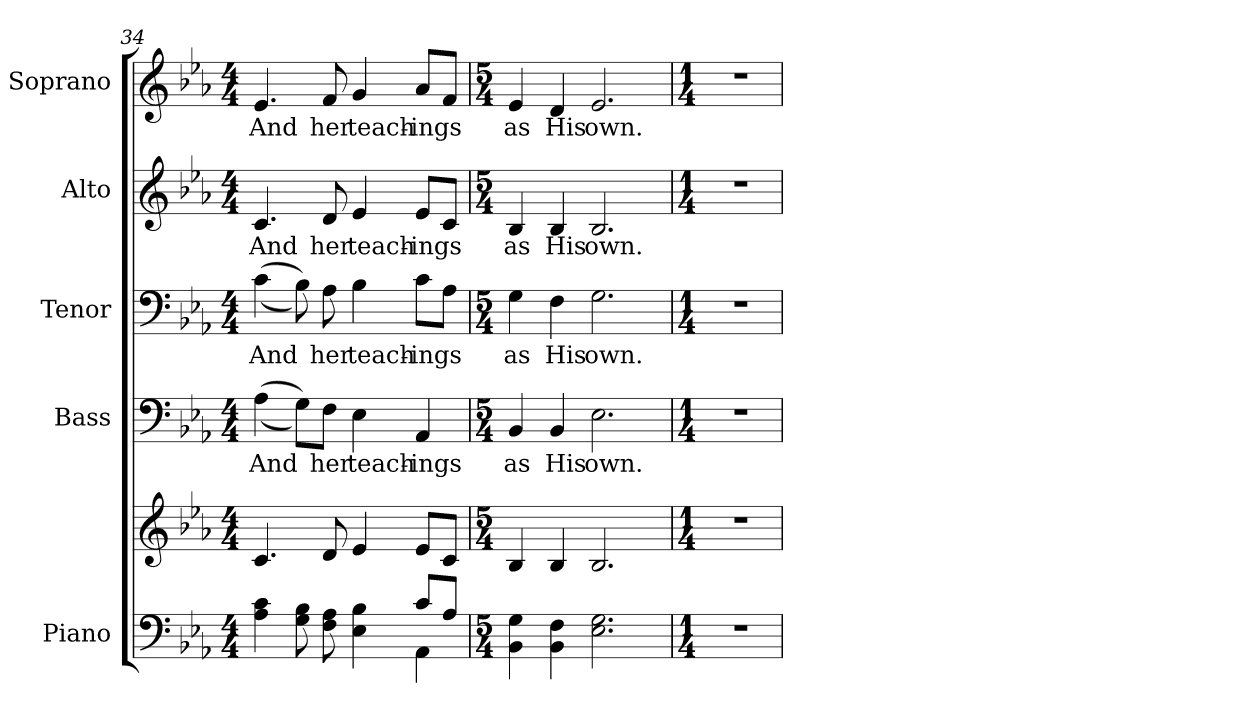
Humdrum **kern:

**kern	**kern	**kern	**text	**kern	**text	**kern	**text	**kern	**text
*part5	*part5	*part4	*part4	*part3	*part3	*part2	*part2	*part1	*part1
*staff6	*staff5	*staff4	*staff4	*staff3	*staff3	*staff2	*staff2	*staff1	*staff1
*I"Piano	*	*I"Bass	*	*I"Tenor	*	*I"Alto	*	*I"Soprano	*
*I'Pno.	*	*I'B.	*	*I'T.	*	*I'A.	*	*I'S.	*
*clefF4	*clefG2	*clefF4	*	*clefF4	*	*clefG2	*	*clefG2	*
*k[b-e-a-]	*k[b-e-a-]	*k[b-e-a-]	*	*k[b-e-a-]	*	*k[b-e-a-]	*	*k[b-e-a-]	*
*E-:	*E-:	*E-:	*	*E-:	*	*E-:	*	*E-:	*
*M4/4	*M4/4	*M4/4	*	*M4/4	*	*M4/4	*	*M4/4	*
=34	=34	=34	=34	=34	=34	=34	=34	=34	=34
*^	*	*	*	*	*	*	*	*	*
!	!	!	!	!LO:LY:b:color=#000000	!	!	!	!	!	!
!	!	!	!	!	!	!LO:LY:b:color=#000000	!	!	!	!
!	!	!	!	!	!	!	!	!LO:LY:b:color=#000000	!	!
!	!	!	!	!	!	!	!	!	!	!LO:LY:b:color=#000000
4A-i\ 4ci	2ryy	4.ci/	((4A-i\	And	((4ci\	And	4.ci/	And	4.e-i/	And
8Gi\ 8B-i	.	.	8Gi\L))	.	8B-i\))	.	.	.	.	.
!	!	!	!	!LO:LY:b:color=#000000	!	!	!	!	!	!
!	!	!	!	!	!	!LO:LY:b:color=#000000	!	!	!	!
!	!	!	!	!	!	!	!	!LO:LY:b:color=#000000	!	!
!	!	!	!	!	!	!	!	!	!	!LO:LY:b:color=#000000
8Fi\ 8A-i	.	8di/	8Fi\J	her	8A-i\	her	8di/	her	8fi/	her
!	!	!	!	!LO:LY:b:color=#000000	!	!	!	!	!	!
!	!	!	!	!	!	!LO:LY:b:color=#000000	!	!	!	!
!	!	!	!	!	!	!	!	!LO:LY:b:color=#000000	!	!
!	!	!	!	!	!	!	!	!	!	!LO:LY:b:color=#000000
4E-i\ 4B-i	4ryy	4e-i/	4E-i\	teach-	4B-i\	teach-	4e-i/	teach-	4gi/	teach-
!	!	!	!	!LO:LY:b:color=#000000	!	!	!	!	!	!
!	!	!	!	!	!	!LO:LY:b:color=#000000	!	!	!	!
!	!	!	!	!	!	!	!	!LO:LY:b:color=#000000	!	!
!	!	!	!	!	!	!	!	!	!	!LO:LY:b:color=#000000
8ci/L	4AA-i\	8e-i/L	4AA-i/	-ings	8ci\L	-ings	8e-i/L	-ings	8a-i/L	-ings
8A-i/J	.	8ci/J	.	.	8A-i\J	.	8ci/J	.	8fi/J	.
*v	*v	*	*	*	*	*	*	*	*	*
!!LO:PB:g=z
=35	=35	=35	=35	=35	=35	=35	=35	=35	=35
*M5/4	*M5/4	*M5/4	*	*M5/4	*	*M5/4	*	*M5/4	*
!	!	!	!LO:LY:b:color=#000000	!	!	!	!	!	!
!	!	!	!	!	!LO:LY:b:color=#000000	!	!	!	!
!	!	!	!	!	!	!	!LO:LY:b:color=#000000	!	!
!	!	!	!	!	!	!	!	!	!LO:LY:b:color=#000000
4BB-i\ 4Gi	4B-i/	4BB-i/	as	4Gi\	as	4B-i/	as	4e-i/	as
!	!	!	!LO:LY:b:color=#000000	!	!	!	!	!	!
!	!	!	!	!	!LO:LY:b:color=#000000	!	!	!	!
!	!	!	!	!	!	!	!LO:LY:b:color=#000000	!	!
!	!	!	!	!	!	!	!	!	!LO:LY:b:color=#000000
4BB-i\ 4Fi	4B-i/	4BB-i/	His	4Fi\	His	4B-i/	His	4di/	His
!	!	!	!LO:LY:b:color=#000000	!	!	!	!	!	!
!	!	!	!	!	!LO:LY:b:color=#000000	!	!	!	!
!	!	!	!	!	!	!	!LO:LY:b:color=#000000	!	!
!	!	!	!	!	!	!	!	!	!LO:LY:b:color=#000000
2.E-i\ 2.Gi	2.B-i/	2.E-i\	own.	2.Gi\	own.	2.B-i/	own.	2.e-i/	own.
=36	=36	=36	=36	=36	=36	=36	=36	=36	=36
*M1/4	*M1/4	*M1/4	*	*M1/4	*	*M1/4	*	*M1/4	*
!LO:N:vis=1	!LO:N:vis=1	!LO:N:vis=1	!	!LO:N:vis=1	!	!LO:N:vis=1	!	!LO:N:vis=1	!
4r	4r	4r	.	4r	.	4r	.	4r	.
=	=	=	=	=	=	=	=	=	=
*-	*-	*-	*-	*-	*-	*-	*-	*-	*-
